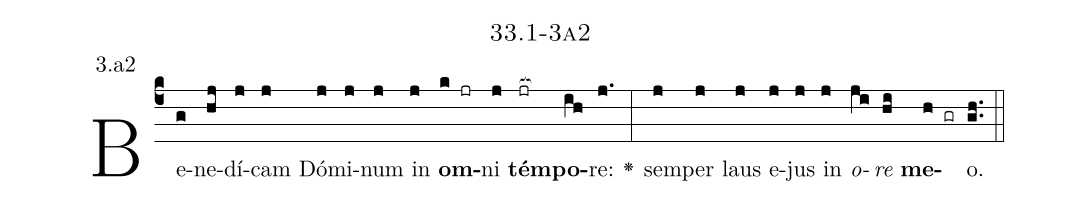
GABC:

name: 33.1-3a2;
annotation: 3.a2;
%%
(c4)Be(g)ne(hj)dí(j)cam(j) Dó(j)mi(j)num(j) in(j) <b>om</b>(k jr)ni(j) <b>tém</b>(jr[ocb:1{])<b>po</b>(ih[ocb:0}])re:(j.) <v>\greheightstar</v>(:) sem(j)per(j) laus(j) e(j)jus(j) in(j) <i>o</i>(ji)<i>re</i>(hi) <b>me</b>(h gr)o.(gh..) (::)


%E(j) u(j) o(ji) u(hi) a(h) e.(gh..) (::)
